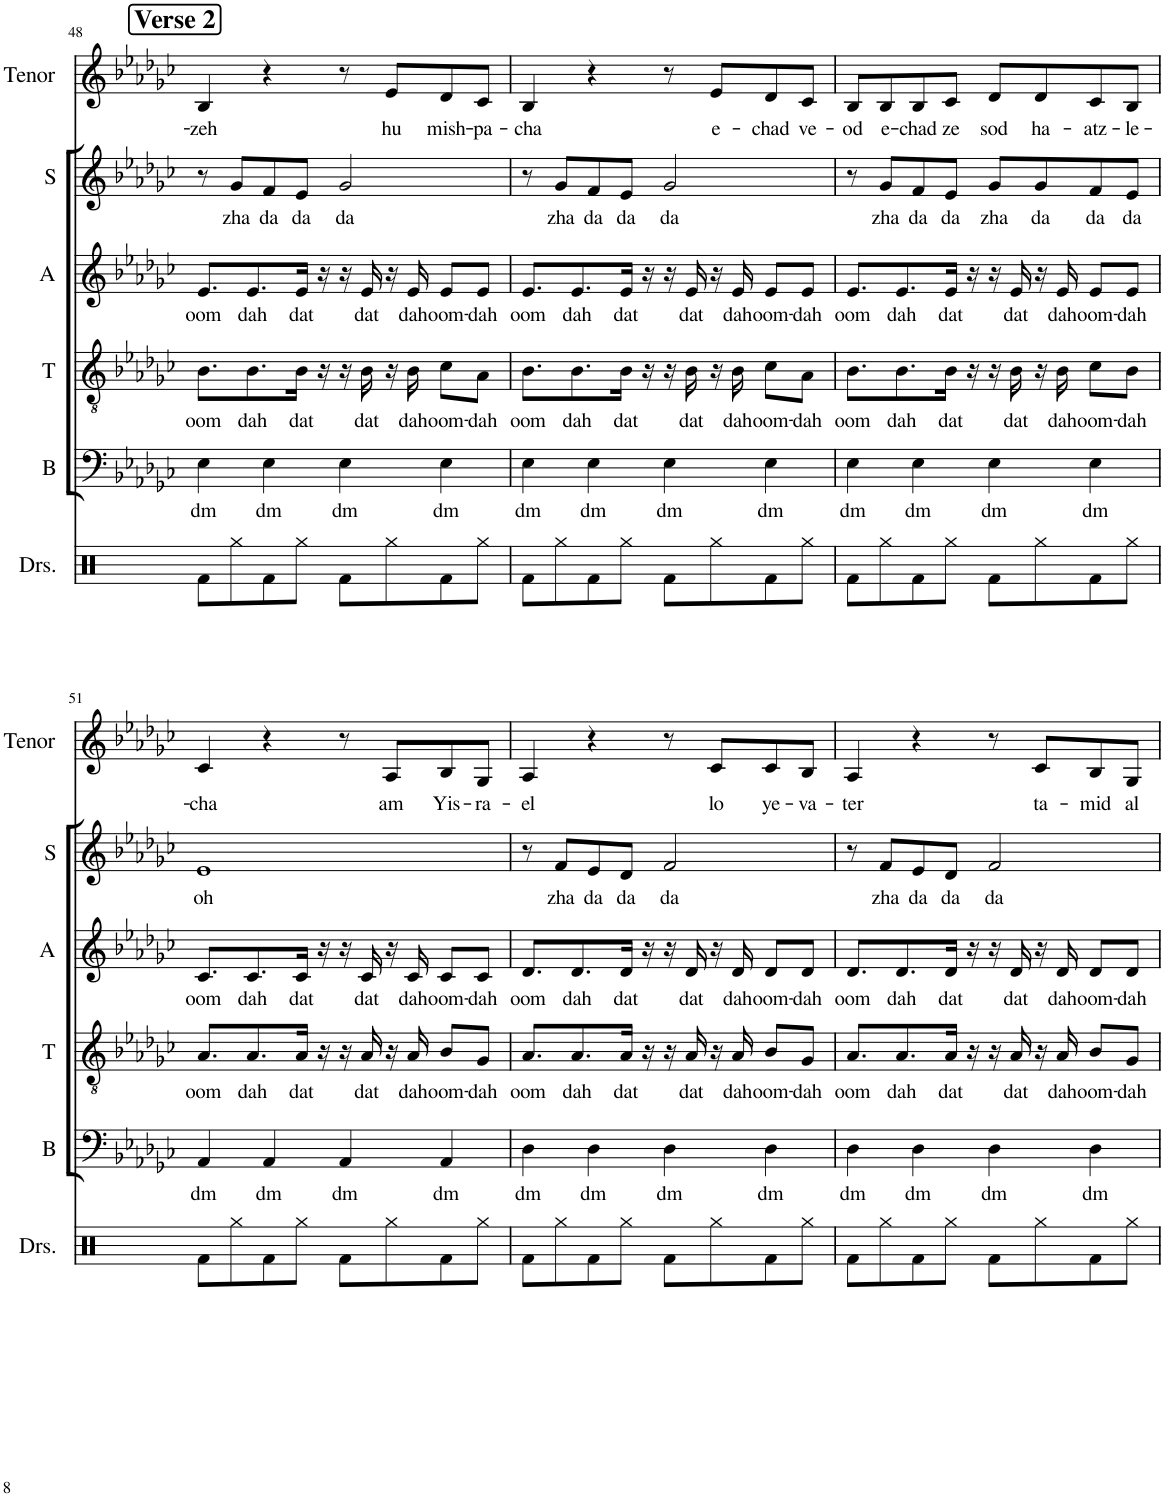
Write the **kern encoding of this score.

**kern	**kern	**text	**kern	**text	**kern	**text	**kern	**text	**kern	**text
*part6	*part5	*part5	*part4	*part4	*part3	*part3	*part2	*part2	*part1	*part1
*staff6	*staff5	*staff5	*staff4	*staff4	*staff3	*staff3	*staff2	*staff2	*staff1	*staff1
*I"Drumset	*I"Bass	*	*I"Tenor	*	*I"Alto	*	*I"Soprano	*	*I"Tenor	*
*I'Drs.	*I'B	*	*I'T	*	*I'A	*	*I'S	*	*I'Tenor	*
!!LO:PB:g=z
*clefX	*clefF4	*	*clefGv2	*	*clefG2	*	*clefG2	*	*clefG2	*
*k[]	*k[b-e-a-d-g-c-]	*	*k[b-e-a-d-g-c-]	*	*k[b-e-a-d-g-c-]	*	*k[b-e-a-d-g-c-]	*	*k[b-e-a-d-g-c-]	*
*M4/4	*M4/4	*	*M4/4	*	*M4/4	*	*M4/4	*	*M4/4	*
!!LO:REH:place=s1:a:B:cj:fs=14:t=Verse 2
=48	=48	=48	=48	=48	=48	=48	=48	=48	=48	=48
!	!	!LO:LY:b	!	!LO:LY:b	!	!LO:LY:b	!	!	!	!LO:LY:b
8Rf\L	4E-\	dm	8.B-\L	oom	8.e-/L	oom	8r	.	4B-/	-zeh
!	!	!	!	!	!	!	!	!LO:LY:b	!	!
8Rgg\	.	.	.	.	.	.	8g-/L	zha	.	.
!	!	!	!	!LO:LY:b	!	!LO:LY:b	!	!	!	!
.	.	.	8.B-\	dah	8.e-/	dah	.	.	.	.
!	!	!LO:LY:b	!	!	!	!	!	!LO:LY:b	!	!
8Rf\	4E-\	dm	.	.	.	.	8f/	da	4r	.
!	!	!	!	!LO:LY:b	!	!LO:LY:b	!	!LO:LY:b	!	!
8Rgg\J	.	.	16B-\Jk	dat	16e-/Jk	dat	8e-/J	da	.	.
.	.	.	16r	.	16r	.	.	.	.	.
!	!	!LO:LY:b	!	!	!	!	!	!LO:LY:b	!	!
8Rf\L	4E-\	dm	16r	.	16r	.	2g-/	da	8r	.
!	!	!	!	!LO:LY:b	!	!LO:LY:b	!	!	!	!
.	.	.	16B-\	dat	16e-/	dat	.	.	.	.
!	!	!	!	!	!	!	!	!	!	!LO:LY:b
8Rgg\	.	.	16r	.	16r	.	.	.	8e-/L	hu
!	!	!	!	!LO:LY:b	!	!LO:LY:b	!	!	!	!
.	.	.	16B-\	dah	16e-/	dah	.	.	.	.
!	!	!LO:LY:b	!	!LO:LY:b	!	!LO:LY:b	!	!	!	!LO:LY:b
8Rf\	4E-\	dm	8c-\L	oom-	8e-/L	oom-	.	.	8d-/	mish-
!	!	!	!	!LO:LY:b	!	!LO:LY:b	!	!	!	!LO:LY:b
8Rgg\J	.	.	8A-\J	-dah	8e-/J	-dah	.	.	8c-/J	-pa-
=49	=49	=49	=49	=49	=49	=49	=49	=49	=49	=49
!	!	!LO:LY:b	!	!LO:LY:b	!	!LO:LY:b	!	!	!	!LO:LY:b
8Rf\L	4E-\	dm	8.B-\L	oom	8.e-/L	oom	8r	.	4B-/	-cha
!	!	!	!	!	!	!	!	!LO:LY:b	!	!
8Rgg\	.	.	.	.	.	.	8g-/L	zha	.	.
!	!	!	!	!LO:LY:b	!	!LO:LY:b	!	!	!	!
.	.	.	8.B-\	dah	8.e-/	dah	.	.	.	.
!	!	!LO:LY:b	!	!	!	!	!	!LO:LY:b	!	!
8Rf\	4E-\	dm	.	.	.	.	8f/	da	4r	.
!	!	!	!	!LO:LY:b	!	!LO:LY:b	!	!LO:LY:b	!	!
8Rgg\J	.	.	16B-\Jk	dat	16e-/Jk	dat	8e-/J	da	.	.
.	.	.	16r	.	16r	.	.	.	.	.
!	!	!LO:LY:b	!	!	!	!	!	!LO:LY:b	!	!
8Rf\L	4E-\	dm	16r	.	16r	.	2g-/	da	8r	.
!	!	!	!	!LO:LY:b	!	!LO:LY:b	!	!	!	!
.	.	.	16B-\	dat	16e-/	dat	.	.	.	.
!	!	!	!	!	!	!	!	!	!	!LO:LY:b
8Rgg\	.	.	16r	.	16r	.	.	.	8e-/L	e-
!	!	!	!	!LO:LY:b	!	!LO:LY:b	!	!	!	!
.	.	.	16B-\	dah	16e-/	dah	.	.	.	.
!	!	!LO:LY:b	!	!LO:LY:b	!	!LO:LY:b	!	!	!	!LO:LY:b
8Rf\	4E-\	dm	8c-\L	oom-	8e-/L	oom-	.	.	8d-/	-chad
!	!	!	!	!LO:LY:b	!	!LO:LY:b	!	!	!	!LO:LY:b
8Rgg\J	.	.	8A-\J	-dah	8e-/J	-dah	.	.	8c-/J	ve-
=50	=50	=50	=50	=50	=50	=50	=50	=50	=50	=50
!	!	!LO:LY:b	!	!LO:LY:b	!	!LO:LY:b	!	!	!	!LO:LY:b
8Rf\L	4E-\	dm	8.B-\L	oom	8.e-/L	oom	8r	.	8B-/L	-od
!	!	!	!	!	!	!	!	!LO:LY:b	!	!LO:LY:b
8Rgg\	.	.	.	.	.	.	8g-/L	zha	8B-/	e-
!	!	!	!	!LO:LY:b	!	!LO:LY:b	!	!	!	!
.	.	.	8.B-\	dah	8.e-/	dah	.	.	.	.
!	!	!LO:LY:b	!	!	!	!	!	!LO:LY:b	!	!LO:LY:b
8Rf\	4E-\	dm	.	.	.	.	8f/	da	8B-/	-chad
!	!	!	!	!LO:LY:b	!	!LO:LY:b	!	!LO:LY:b	!	!LO:LY:b
8Rgg\J	.	.	16B-\Jk	dat	16e-/Jk	dat	8e-/J	da	8c-/J	ze
.	.	.	16r	.	16r	.	.	.	.	.
!	!	!LO:LY:b	!	!	!	!	!	!LO:LY:b	!	!LO:LY:b
8Rf\L	4E-\	dm	16r	.	16r	.	8g-/L	zha	8d-/L	sod
!	!	!	!	!LO:LY:b	!	!LO:LY:b	!	!	!	!
.	.	.	16B-\	dat	16e-/	dat	.	.	.	.
!	!	!	!	!	!	!	!	!LO:LY:b	!	!LO:LY:b
8Rgg\	.	.	16r	.	16r	.	8g-/	da	8d-/	ha-
!	!	!	!	!LO:LY:b	!	!LO:LY:b	!	!	!	!
.	.	.	16B-\	dah	16e-/	dah	.	.	.	.
!	!	!LO:LY:b	!	!LO:LY:b	!	!LO:LY:b	!	!LO:LY:b	!	!LO:LY:b
8Rf\	4E-\	dm	8c-\L	oom-	8e-/L	oom-	8f/	da	8c-/	-atz-
!	!	!	!	!LO:LY:b	!	!LO:LY:b	!	!LO:LY:b	!	!LO:LY:b
8Rgg\J	.	.	8B-\J	-dah	8e-/J	-dah	8e-/J	da	8B-/J	-le-
!!LO:LB:g=z
=51	=51	=51	=51	=51	=51	=51	=51	=51	=51	=51
!	!	!LO:LY:b	!	!LO:LY:b	!	!LO:LY:b	!	!LO:LY:b	!	!LO:LY:b
8Rf\L	4AA-/	dm	8.A-/L	oom	8.c-/L	oom	1e-	oh	4c-/	-cha
8Rgg\	.	.	.	.	.	.	.	.	.	.
!	!	!	!	!LO:LY:b	!	!LO:LY:b	!	!	!	!
.	.	.	8.A-/	dah	8.c-/	dah	.	.	.	.
!	!	!LO:LY:b	!	!	!	!	!	!	!	!
8Rf\	4AA-/	dm	.	.	.	.	.	.	4r	.
!	!	!	!	!LO:LY:b	!	!LO:LY:b	!	!	!	!
8Rgg\J	.	.	16A-/Jk	dat	16c-/Jk	dat	.	.	.	.
.	.	.	16r	.	16r	.	.	.	.	.
!	!	!LO:LY:b	!	!	!	!	!	!	!	!
8Rf\L	4AA-/	dm	16r	.	16r	.	.	.	8r	.
!	!	!	!	!LO:LY:b	!	!LO:LY:b	!	!	!	!
.	.	.	16A-/	dat	16c-/	dat	.	.	.	.
!	!	!	!	!	!	!	!	!	!	!LO:LY:b
8Rgg\	.	.	16r	.	16r	.	.	.	8A-/L	am
!	!	!	!	!LO:LY:b	!	!LO:LY:b	!	!	!	!
.	.	.	16A-/	dah	16c-/	dah	.	.	.	.
!	!	!LO:LY:b	!	!LO:LY:b	!	!LO:LY:b	!	!	!	!LO:LY:b
8Rf\	4AA-/	dm	8B-/L	oom-	8c-/L	oom-	.	.	8B-/	Yis-
!	!	!	!	!LO:LY:b	!	!LO:LY:b	!	!	!	!LO:LY:b
8Rgg\J	.	.	8G-/J	-dah	8c-/J	-dah	.	.	8G-/J	-ra-
=52	=52	=52	=52	=52	=52	=52	=52	=52	=52	=52
!	!	!LO:LY:b	!	!LO:LY:b	!	!LO:LY:b	!	!	!	!LO:LY:b
8Rf\L	4D-\	dm	8.A-/L	oom	8.d-/L	oom	8r	.	4A-/	-el
!	!	!	!	!	!	!	!	!LO:LY:b	!	!
8Rgg\	.	.	.	.	.	.	8f/L	zha	.	.
!	!	!	!	!LO:LY:b	!	!LO:LY:b	!	!	!	!
.	.	.	8.A-/	dah	8.d-/	dah	.	.	.	.
!	!	!LO:LY:b	!	!	!	!	!	!LO:LY:b	!	!
8Rf\	4D-\	dm	.	.	.	.	8e-/	da	4r	.
!	!	!	!	!LO:LY:b	!	!LO:LY:b	!	!LO:LY:b	!	!
8Rgg\J	.	.	16A-/Jk	dat	16d-/Jk	dat	8d-/J	da	.	.
.	.	.	16r	.	16r	.	.	.	.	.
!	!	!LO:LY:b	!	!	!	!	!	!LO:LY:b	!	!
8Rf\L	4D-\	dm	16r	.	16r	.	2f/	da	8r	.
!	!	!	!	!LO:LY:b	!	!LO:LY:b	!	!	!	!
.	.	.	16A-/	dat	16d-/	dat	.	.	.	.
!	!	!	!	!	!	!	!	!	!	!LO:LY:b
8Rgg\	.	.	16r	.	16r	.	.	.	8c-/L	lo
!	!	!	!	!LO:LY:b	!	!LO:LY:b	!	!	!	!
.	.	.	16A-/	dah	16d-/	dah	.	.	.	.
!	!	!LO:LY:b	!	!LO:LY:b	!	!LO:LY:b	!	!	!	!LO:LY:b
8Rf\	4D-\	dm	8B-/L	oom-	8d-/L	oom-	.	.	8c-/	ye-
!	!	!	!	!LO:LY:b	!	!LO:LY:b	!	!	!	!LO:LY:b
8Rgg\J	.	.	8G-/J	-dah	8d-/J	-dah	.	.	8B-/J	-va-
=53	=53	=53	=53	=53	=53	=53	=53	=53	=53	=53
!	!	!LO:LY:b	!	!LO:LY:b	!	!LO:LY:b	!	!	!	!LO:LY:b
8Rf\L	4D-\	dm	8.A-/L	oom	8.d-/L	oom	8r	.	4A-/	-ter
!	!	!	!	!	!	!	!	!LO:LY:b	!	!
8Rgg\	.	.	.	.	.	.	8f/L	zha	.	.
!	!	!	!	!LO:LY:b	!	!LO:LY:b	!	!	!	!
.	.	.	8.A-/	dah	8.d-/	dah	.	.	.	.
!	!	!LO:LY:b	!	!	!	!	!	!LO:LY:b	!	!
8Rf\	4D-\	dm	.	.	.	.	8e-/	da	4r	.
!	!	!	!	!LO:LY:b	!	!LO:LY:b	!	!LO:LY:b	!	!
8Rgg\J	.	.	16A-/Jk	dat	16d-/Jk	dat	8d-/J	da	.	.
.	.	.	16r	.	16r	.	.	.	.	.
!	!	!LO:LY:b	!	!	!	!	!	!LO:LY:b	!	!
8Rf\L	4D-\	dm	16r	.	16r	.	2f/	da	8r	.
!	!	!	!	!LO:LY:b	!	!LO:LY:b	!	!	!	!
.	.	.	16A-/	dat	16d-/	dat	.	.	.	.
!	!	!	!	!	!	!	!	!	!	!LO:LY:b
8Rgg\	.	.	16r	.	16r	.	.	.	8c-/L	ta-
!	!	!	!	!LO:LY:b	!	!LO:LY:b	!	!	!	!
.	.	.	16A-/	dah	16d-/	dah	.	.	.	.
!	!	!LO:LY:b	!	!LO:LY:b	!	!LO:LY:b	!	!	!	!LO:LY:b
8Rf\	4D-\	dm	8B-/L	oom-	8d-/L	oom-	.	.	8B-/	-mid
!	!	!	!	!LO:LY:b	!	!LO:LY:b	!	!	!	!LO:LY:b
8Rgg\J	.	.	8G-/J	-dah	8d-/J	-dah	.	.	8G-/J	al
=	=	=	=	=	=	=	=	=	=	=
*-	*-	*-	*-	*-	*-	*-	*-	*-	*-	*-
